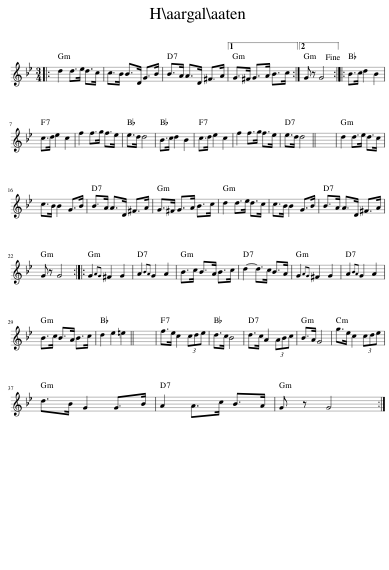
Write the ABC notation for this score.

X:1
L:1/8
M:3/4
I:linebreak $
K:Gmin
V:1 treble
V:1
|: d2 d>e d>c | c>B B>D G>B | B>A A>D ^F>A |1 G>^F G>A B>c :|2 G z G4!fine! :: %5
 B>c d2 B2 |$ c>d e2 c2 | f2 f>g f>e | e>d d4 | B>c d2 B2 | %10
 c>d e2 c2 | f2 f>g f>e | e>d d4 || x6 | d2 d>e d>c |$ %15
 c>B B2 G>B | B>A A>D ^F>A | G>^F G>A B>c | d2 d>e d>c | c>B B2 G>B | %20
 B>A A>D ^F>A |$ G z G4 :: G2{AG} ^F2 G2 | A2{BA} G2 A2 | B>c B>A B>c | %25
 d2- d>c B>A | G2{AG} ^F2 G2 | A2{BA} G2 A2 |$ B>c B>A B>c | d2 e2 =e2 || %30
 x6 | f>e c2 (3cde | d>c B4 | d>c A2 (3ABc | B>A G4 | %35
 g>e c2 (3cde |$ d>B G2 G>B | A2 A>c B>A | G z G4 :| %39
